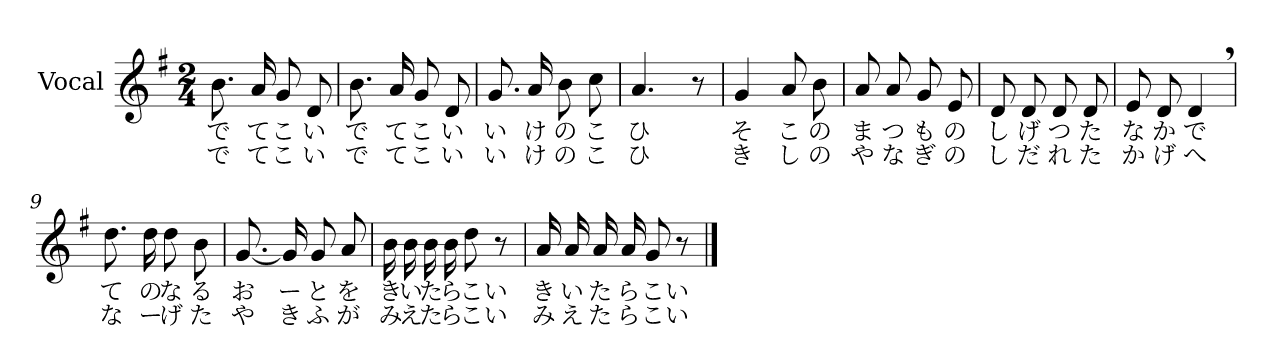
**kern	**text	**text
*part1	*part1	*part1
*staff1	*staff1	*staff1
*I"Vocal	*	*
*I'Vo.	*	*
*clefG2	*	*
*k[f#]	*	*
*M2/4	*	*
*MM96	*	*
=1	=1	=1
!	!LO:LY:b	!LO:LY:b
8.b\	で	で
!	!LO:LY:b	!LO:LY:b
16a/	て	て
!	!LO:LY:b	!LO:LY:b
8g/	こ	こ
!	!LO:LY:b	!LO:LY:b
8d/	い	い
=2	=2	=2
!	!LO:LY:b	!LO:LY:b
8.b\	で	で
!	!LO:LY:b	!LO:LY:b
16a/	て	て
!	!LO:LY:b	!LO:LY:b
8g/	こ	こ
!	!LO:LY:b	!LO:LY:b
8d/	い	い
=3	=3	=3
!	!LO:LY:b	!LO:LY:b
8.g/	い	い
!	!LO:LY:b	!LO:LY:b
16a/	け	け
!	!LO:LY:b	!LO:LY:b
8b\	の	の
!	!LO:LY:b	!LO:LY:b
8cc\	こ	こ
=4	=4	=4
!	!LO:LY:b	!LO:LY:b
4.a/	ひ	ひ
8r	.	.
!!LO:LB:g=z
=5	=5	=5
!	!LO:LY:b	!LO:LY:b
4g/	そ	き
!	!LO:LY:b	!LO:LY:b
8a/	こ	し
!	!LO:LY:b	!LO:LY:b
8b\	の	の
=6	=6	=6
!	!LO:LY:b	!LO:LY:b
8a/	ま	や
!	!LO:LY:b	!LO:LY:b
8a/	つ	な
!	!LO:LY:b	!LO:LY:b
8g/	も	ぎ
!	!LO:LY:b	!LO:LY:b
8e/	の	の
=7	=7	=7
!	!LO:LY:b	!LO:LY:b
8d/	し	し
!	!LO:LY:b	!LO:LY:b
8d/	げ	だ
!	!LO:LY:b	!LO:LY:b
8d/	つ	れ
!	!LO:LY:b	!LO:LY:b
8d/	た	た
=8	=8	=8
!	!LO:LY:b	!LO:LY:b
8e/	な	か
!	!LO:LY:b	!LO:LY:b
8d/	か	げ
!	!LO:LY:b	!LO:LY:b
4d,/	で	へ
!!LO:LB:g=z
=9	=9	=9
!	!LO:LY:b	!LO:LY:b
8.dd\	て	な
!	!LO:LY:b	!LO:LY:b
16dd\	の	ー
!	!LO:LY:b	!LO:LY:b
8dd\	な	げ
!	!LO:LY:b	!LO:LY:b
8b\	る	た
=10	=10	=10
!	!LO:LY:b	!LO:LY:b
[8.g/	お	や
!	!LO:LY:b	!LO:LY:b
16g/]	ー	き
!	!LO:LY:b	!LO:LY:b
8g/	と	ふ
!	!LO:LY:b	!LO:LY:b
8a/	を	が
=11	=11	=11
!	!LO:LY:b	!LO:LY:b
16b\	き	み
!	!LO:LY:b	!LO:LY:b
16b\	い	え
!	!LO:LY:b	!LO:LY:b
16b\	た	た
!	!LO:LY:b	!LO:LY:b
16b\	ら	ら
!	!LO:LY:b	!LO:LY:b
8dd\	こい	こい
8r	.	.
=12	=12	=12
!	!LO:LY:b	!LO:LY:b
16a/	き	み
!	!LO:LY:b	!LO:LY:b
16a/	い	え
!	!LO:LY:b	!LO:LY:b
16a/	た	た
!	!LO:LY:b	!LO:LY:b
16a/	ら	ら
!	!LO:LY:b	!LO:LY:b
8g/	こい	こい
8r	.	.
==	==	==
*-	*-	*-
